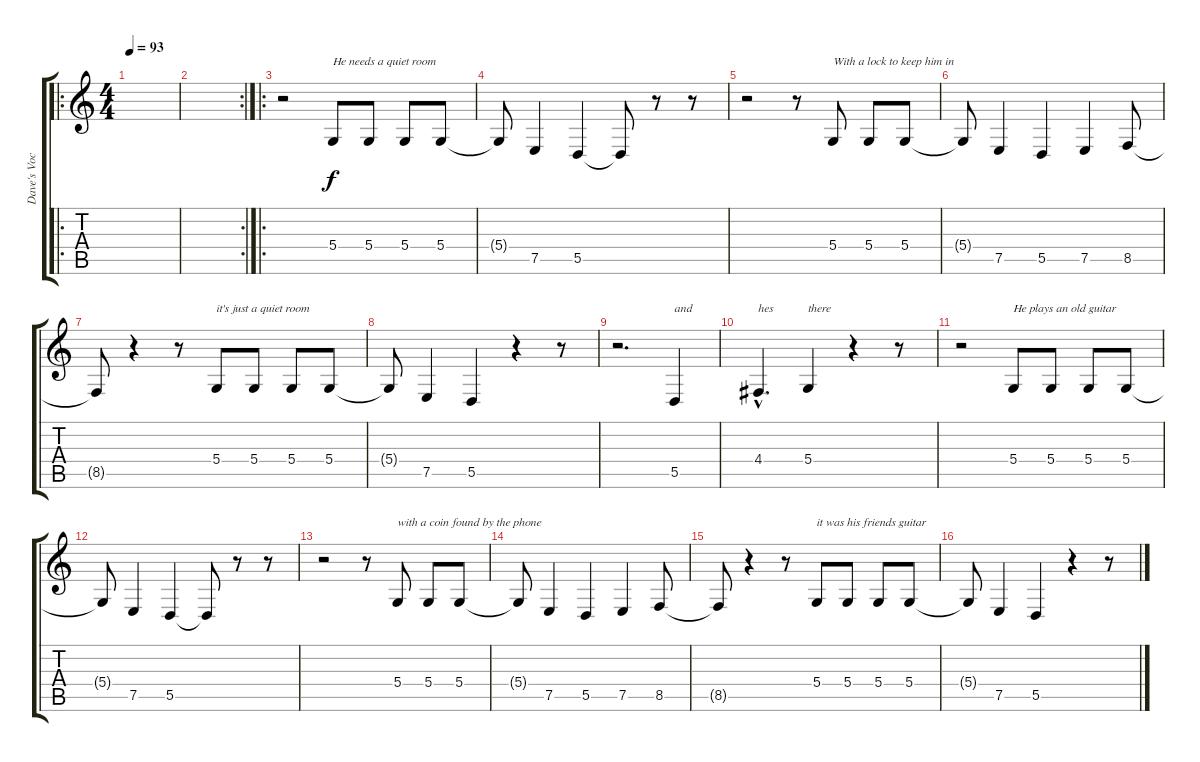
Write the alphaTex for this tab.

\track ("Dave's Vocals" "Dave's Voc") {instrument flute}
\staff {score tabs}
\tuning (E4 B3 G3 D3 A2 E2) {hide}
\ro
\ts (4 4)
\tempo 93
\clef g2
\ks c
|
\rc 2
|
\ro
r.2 5.4.8{txt "He needs a quiet room"} 5.4.8 5.4.8 5.4.8 |
5.4{t}.8 7.5.4 5.5.4 5.5{t}.8 r.8 r.8 |
r.2 r.8 5.4.8{txt "With a lock to keep him in"} 5.4.8 5.4.8 |
5.4{t}.8 7.5.4 5.5.4 7.5.4 8.5.8 |
8.5{t}.8 r.4 r.8 5.4.8{txt "it's just a quiet room"} 5.4.8 5.4.8 5.4.8 |
5.4{t}.8 7.5.4 5.5.4 r.4 r.8 |
r.2{d} 5.5.4{txt "and"} |
4.4{hac}.4{d txt "hes"} 5.4.4{txt "there"} r.4 r.8 |
r.2 5.4.8{txt "He plays an old guitar"} 5.4.8 5.4.8 5.4.8 |
5.4{t}.8 7.5.4 5.5.4 5.5{t}.8 r.8 r.8 |
r.2 r.8 5.4.8{txt "with a coin found by the phone"} 5.4.8 5.4.8 |
5.4{t}.8 7.5.4 5.5.4 7.5.4 8.5.8 |
8.5{t}.8 r.4 r.8 5.4.8{txt "it was his friends guitar"} 5.4.8 5.4.8 5.4.8 |
5.4{t}.8 7.5.4 5.5.4 r.4 r.8
